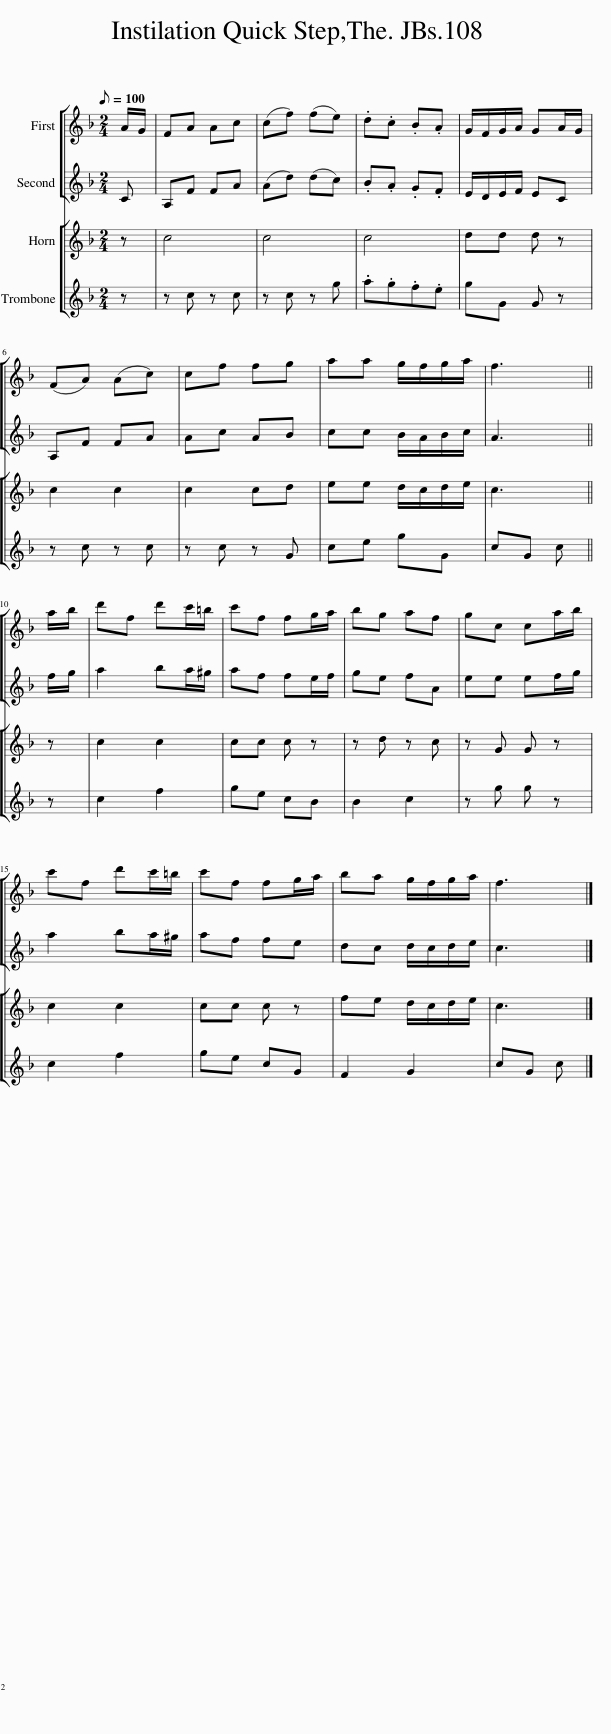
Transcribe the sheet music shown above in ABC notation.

X:1
%%score [ 1 2 ] [ 3 4 ]
L:1/8
Q:1/8=100
M:2/4
I:linebreak $
K:F
V:1 treble
V:2 treble
V:3 treble
V:4 treble
V:1
 A/G/ | FA Ac | (cf) (fe) | .d.c .B.A | G/F/G/A/ GA/G/ |$ %5
 (FA) (Ac) | cf fg | aa g/f/g/a/ | f3 ||$ a/b/ | %10
 d'f d'c'/=b/ | c'f fg/a/ | bg af | gc ca/b/ |$ c'f d'c'/=b/ | %15
 c'f fg/a/ | ba g/f/g/a/ | f3 |] %18
V:2
 C | A,F FA | (Ad) (dc) | .B.A .G.F | E/D/E/F/ EC |$ %5
 A,F FA | Ac AB | cc B/A/B/c/ | A3 ||$ f/g/ | %10
 a2 ba/^g/ | af fe/f/ | ge fA | ee ef/g/ |$ a2 ba/^g/ | %15
 af fe | dc d/c/d/e/ | c3 |] %18
V:3
 z | c4 | c4 | c4 | dd d z |$ %5
 c2 c2 | c2 cd | ee d/c/d/e/ | c3 ||$ z | %10
 c2 c2 | cc c z | z d z c | z G G z |$ c2 c2 | %15
 cc c z | fe d/c/d/e/ | c3 |] %18
V:4
 z | z c z c | z c z g | .a.g.f.e | gG G z |$ %5
 z c z c | z c z G | ce gG | cG c ||$ z | %10
 c2 f2 | ge cB | B2 c2 | z g g z |$ c2 f2 | %15
 ge cG | F2 G2 | cG c |] %18
